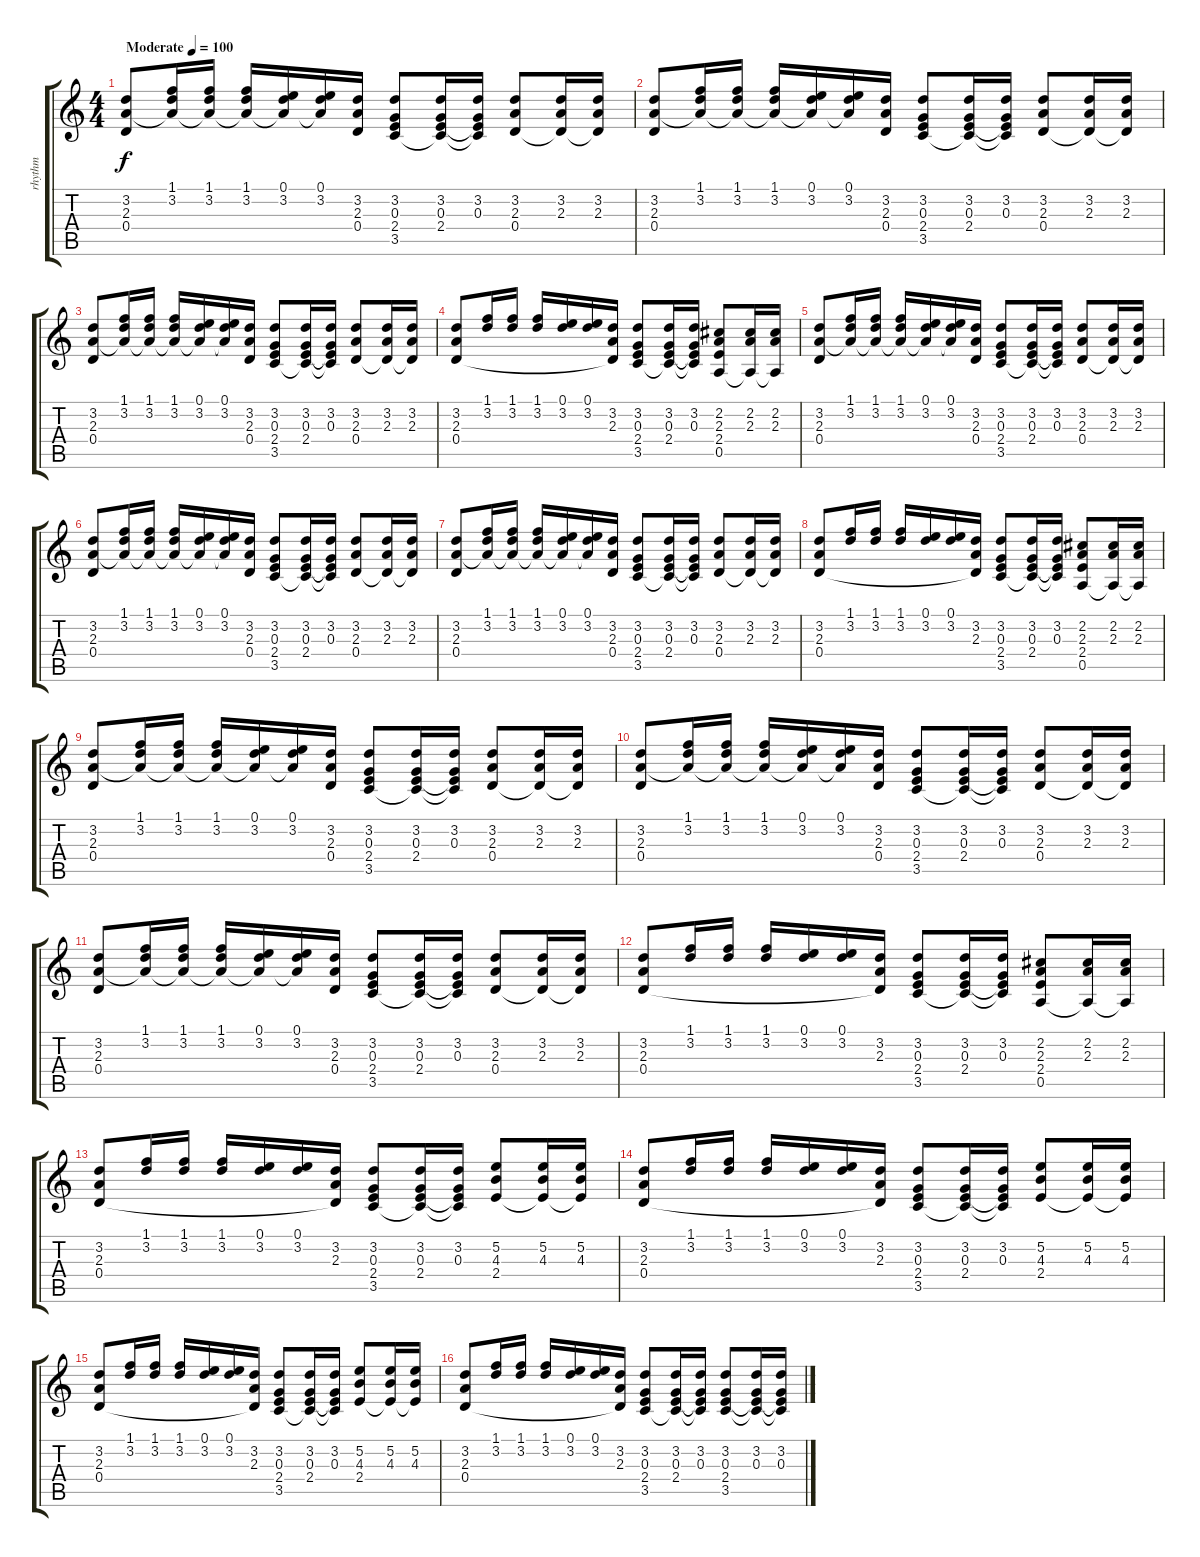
\track ("rhythm" "rhythm") {instrument acousticguitarsteel}
\staff {score tabs}
\tuning (E4 B3 G3 D3 A2 E2) {hide}
\ts (4 4)
\tempo (100 "Moderate")
\clef g2
\ks c
(3.2 2.3 0.4).8{dy f instrument acousticguitarsteel} (1.1 3.2 2.3{t}).16 (1.1 3.2 2.3{t}).16 (1.1 3.2 2.3{t}).16 (0.1 3.2 2.3{t}).16 (0.1 3.2 2.3{t}).16 (3.2 2.3 0.4).16 (3.2 0.3 2.4 3.5).8 (3.2 0.3 2.4 3.5{t}).16 (3.2 0.3 2.4{t} 3.5{t}).16 (3.2 2.3 0.4).8 (3.2 2.3 0.4{t}).16 (3.2 2.3 0.4{t}).16 |
(3.2 2.3 0.4).8 (1.1 3.2 2.3{t}).16 (1.1 3.2 2.3{t}).16 (1.1 3.2 2.3{t}).16 (0.1 3.2 2.3{t}).16 (0.1 3.2 2.3{t}).16 (3.2 2.3 0.4).16 (3.2 0.3 2.4 3.5).8 (3.2 0.3 2.4 3.5{t}).16 (3.2 0.3 2.4{t} 3.5{t}).16 (3.2 2.3 0.4).8 (3.2 2.3 0.4{t}).16 (3.2 2.3 0.4{t}).16 |
(3.2 2.3 0.4).8 (1.1 3.2 2.3{t}).16 (1.1 3.2 2.3{t}).16 (1.1 3.2 2.3{t}).16 (0.1 3.2 2.3{t}).16 (0.1 3.2 2.3{t}).16 (3.2 2.3 0.4).16 (3.2 0.3 2.4 3.5).8 (3.2 0.3 2.4 3.5{t}).16 (3.2 0.3 2.4{t} 3.5{t}).16 (3.2 2.3 0.4).8 (3.2 2.3 0.4{t}).16 (3.2 2.3 0.4{t}).16 |
(3.2 2.3 0.4).8 (1.1 3.2).16 (1.1 3.2).16 (1.1 3.2).16 (0.1 3.2).16 (0.1 3.2).16 (3.2 2.3 0.4{t}).16 (3.2 0.3 2.4 3.5).8 (3.2 0.3 2.4 3.5{t}).16 (3.2 0.3 2.4{t} 3.5{t}).16 (2.2 2.3 2.4 0.5).8 (2.2 2.3 0.5{t}).16 (2.2 2.3 0.5{t}).16 |
(3.2 2.3 0.4).8 (1.1 3.2 2.3{t}).16 (1.1 3.2 2.3{t}).16 (1.1 3.2 2.3{t}).16 (0.1 3.2 2.3{t}).16 (0.1 3.2 2.3{t}).16 (3.2 2.3 0.4).16 (3.2 0.3 2.4 3.5).8 (3.2 0.3 2.4 3.5{t}).16 (3.2 0.3 2.4{t} 3.5{t}).16 (3.2 2.3 0.4).8 (3.2 2.3 0.4{t}).16 (3.2 2.3 0.4{t}).16 |
(3.2 2.3 0.4).8 (1.1 3.2 2.3{t}).16 (1.1 3.2 2.3{t}).16 (1.1 3.2 2.3{t}).16 (0.1 3.2 2.3{t}).16 (0.1 3.2 2.3{t}).16 (3.2 2.3 0.4).16 (3.2 0.3 2.4 3.5).8 (3.2 0.3 2.4 3.5{t}).16 (3.2 0.3 2.4{t} 3.5{t}).16 (3.2 2.3 0.4).8 (3.2 2.3 0.4{t}).16 (3.2 2.3 0.4{t}).16 |
(3.2 2.3 0.4).8 (1.1 3.2 2.3{t}).16 (1.1 3.2 2.3{t}).16 (1.1 3.2 2.3{t}).16 (0.1 3.2 2.3{t}).16 (0.1 3.2 2.3{t}).16 (3.2 2.3 0.4).16 (3.2 0.3 2.4 3.5).8 (3.2 0.3 2.4 3.5{t}).16 (3.2 0.3 2.4{t} 3.5{t}).16 (3.2 2.3 0.4).8 (3.2 2.3 0.4{t}).16 (3.2 2.3 0.4{t}).16 |
(3.2 2.3 0.4).8 (1.1 3.2).16 (1.1 3.2).16 (1.1 3.2).16 (0.1 3.2).16 (0.1 3.2).16 (3.2 2.3 0.4{t}).16 (3.2 0.3 2.4 3.5).8 (3.2 0.3 2.4 3.5{t}).16 (3.2 0.3 2.4{t} 3.5{t}).16 (2.2 2.3 2.4 0.5).8 (2.2 2.3 0.5{t}).16 (2.2 2.3 0.5{t}).16 |
(3.2 2.3 0.4).8 (1.1 3.2 2.3{t}).16 (1.1 3.2 2.3{t}).16 (1.1 3.2 2.3{t}).16 (0.1 3.2 2.3{t}).16 (0.1 3.2 2.3{t}).16 (3.2 2.3 0.4).16 (3.2 0.3 2.4 3.5).8 (3.2 0.3 2.4 3.5{t}).16 (3.2 0.3 2.4{t} 3.5{t}).16 (3.2 2.3 0.4).8 (3.2 2.3 0.4{t}).16 (3.2 2.3 0.4{t}).16 |
(3.2 2.3 0.4).8 (1.1 3.2 2.3{t}).16 (1.1 3.2 2.3{t}).16 (1.1 3.2 2.3{t}).16 (0.1 3.2 2.3{t}).16 (0.1 3.2 2.3{t}).16 (3.2 2.3 0.4).16 (3.2 0.3 2.4 3.5).8 (3.2 0.3 2.4 3.5{t}).16 (3.2 0.3 2.4{t} 3.5{t}).16 (3.2 2.3 0.4).8 (3.2 2.3 0.4{t}).16 (3.2 2.3 0.4{t}).16 |
(3.2 2.3 0.4).8 (1.1 3.2 2.3{t}).16 (1.1 3.2 2.3{t}).16 (1.1 3.2 2.3{t}).16 (0.1 3.2 2.3{t}).16 (0.1 3.2 2.3{t}).16 (3.2 2.3 0.4).16 (3.2 0.3 2.4 3.5).8 (3.2 0.3 2.4 3.5{t}).16 (3.2 0.3 2.4{t} 3.5{t}).16 (3.2 2.3 0.4).8 (3.2 2.3 0.4{t}).16 (3.2 2.3 0.4{t}).16 |
(3.2 2.3 0.4).8 (1.1 3.2).16 (1.1 3.2).16 (1.1 3.2).16 (0.1 3.2).16 (0.1 3.2).16 (3.2 2.3 0.4{t}).16 (3.2 0.3 2.4 3.5).8 (3.2 0.3 2.4 3.5{t}).16 (3.2 0.3 2.4{t} 3.5{t}).16 (2.2 2.3 2.4 0.5).8 (2.2 2.3 0.5{t}).16 (2.2 2.3 0.5{t}).16 |
(3.2 2.3 0.4).8 (1.1 3.2).16 (1.1 3.2).16 (1.1 3.2).16 (0.1 3.2).16 (0.1 3.2).16 (3.2 2.3 0.4{t}).16 (3.2 0.3 2.4 3.5).8 (3.2 0.3 2.4 3.5{t}).16 (3.2 0.3 2.4{t} 3.5{t}).16 (5.2 4.3 2.4).8 (5.2 4.3 2.4{t}).16 (5.2 4.3 2.4{t}).16 |
(3.2 2.3 0.4).8 (1.1 3.2).16 (1.1 3.2).16 (1.1 3.2).16 (0.1 3.2).16 (0.1 3.2).16 (3.2 2.3 0.4{t}).16 (3.2 0.3 2.4 3.5).8 (3.2 0.3 2.4 3.5{t}).16 (3.2 0.3 2.4{t} 3.5{t}).16 (5.2 4.3 2.4).8 (5.2 4.3 2.4{t}).16 (5.2 4.3 2.4{t}).16 |
(3.2 2.3 0.4).8 (1.1 3.2).16 (1.1 3.2).16 (1.1 3.2).16 (0.1 3.2).16 (0.1 3.2).16 (3.2 2.3 0.4{t}).16 (3.2 0.3 2.4 3.5).8 (3.2 0.3 2.4 3.5{t}).16 (3.2 0.3 2.4{t} 3.5{t}).16 (5.2 4.3 2.4).8 (5.2 4.3 2.4{t}).16 (5.2 4.3 2.4{t}).16 |
(3.2 2.3 0.4).8 (1.1 3.2).16 (1.1 3.2).16 (1.1 3.2).16 (0.1 3.2).16 (0.1 3.2).16 (3.2 2.3 0.4{t}).16 (3.2 0.3 2.4 3.5).8 (3.2 0.3 2.4 3.5{t}).16 (3.2 0.3 2.4{t} 3.5{t}).16 (3.2 0.3 2.4 3.5).8 (3.2 0.3 2.4{t} 3.5{t}).16 (3.2 0.3 2.4{t} 3.5{t}).16
